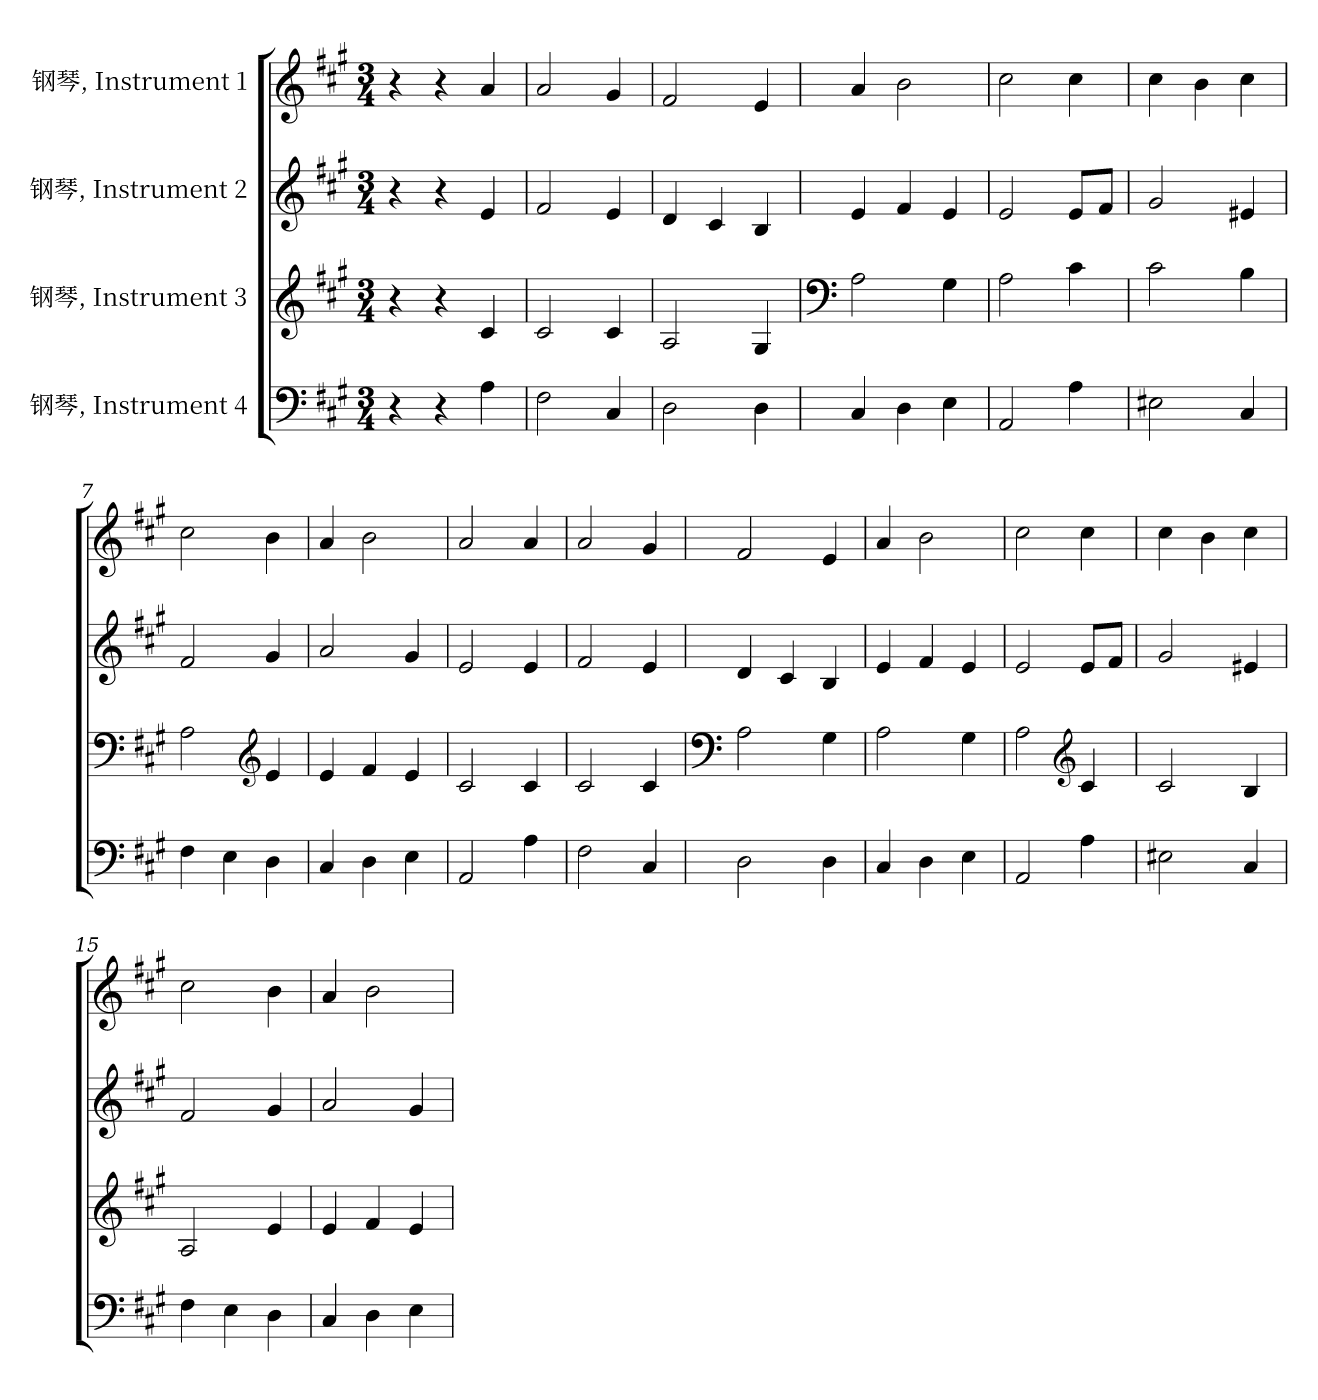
**kern	**kern	**kern	**kern
*part4	*part3	*part2	*part1
*staff4	*staff3	*staff2	*staff1
*I"钢琴, Instrument 4	*I"钢琴, Instrument 3	*I"钢琴, Instrument 2	*I"钢琴, Instrument 1
*clefF4	*clefG2	*clefG2	*clefG2
*k[f#c#g#]	*k[f#c#g#]	*k[f#c#g#]	*k[f#c#g#]
*M3/4	*M3/4	*M3/4	*M3/4
*MM96	*MM96	*MM96	*MM96
=1	=1	=1	=1
4r	4r	4r	4r
4r	4r	4r	4r
4A\	4c#/	4e/	4a/
=2	=2	=2	=2
2F#\	2c#/	2f#/	2a/
4C#/	4c#/	4e/	4g#/
=3	=3	=3	=3
2D\	2A/	4d/	2f#/
.	.	4c#/	.
4D\	4G#/	4B/	4e/
=4	=4	=4	=4
*	*clefF4	*	*
4C#/	2A\	4e/	4a/
4D\	.	4f#/	2b\
4E\	4G#\	4e/	.
=5	=5	=5	=5
2AA/	2A\	2e/	2cc#\
4A\	4c#\	8e/L	4cc#\
.	.	8f#/J	.
=6	=6	=6	=6
2E#X\	2c#\	2g#/	4cc#\
.	.	.	4b\
4C#/	4B\	4e#X/	4cc#\
=7	=7	=7	=7
4F#\	2A\	2f#/	2cc#\
4E\	.	.	.
*	*clefG2	*	*
4D\	4e/	4g#/	4b\
=8	=8	=8	=8
4C#/	4e/	2a/	4a/
4D\	4f#/	.	2b\
4E\	4e/	4g#/	.
!!LO:LB:g=z
=9	=9	=9	=9
2AA/	2c#/	2e/	2a/
4A\	4c#/	4e/	4a/
=10	=10	=10	=10
2F#\	2c#/	2f#/	2a/
4C#/	4c#/	4e/	4g#/
=11	=11	=11	=11
*	*clefF4	*	*
2D\	2A\	4d/	2f#/
.	.	4c#/	.
4D\	4G#\	4B/	4e/
=12	=12	=12	=12
4C#/	2A\	4e/	4a/
4D\	.	4f#/	2b\
4E\	4G#\	4e/	.
=13	=13	=13	=13
2AA/	2A\	2e/	2cc#\
*	*clefG2	*	*
4A\	4c#/	8e/L	4cc#\
.	.	8f#/J	.
=14	=14	=14	=14
2E#X\	2c#/	2g#/	4cc#\
.	.	.	4b\
4C#/	4B/	4e#X/	4cc#\
=15	=15	=15	=15
4F#\	2A/	2f#/	2cc#\
4E\	.	.	.
4D\	4e/	4g#/	4b\
=16	=16	=16	=16
4C#/	4e/	2a/	4a/
4D\	4f#/	.	2b\
4E\	4e/	4g#/	.
=	=	=	=
*-	*-	*-	*-
